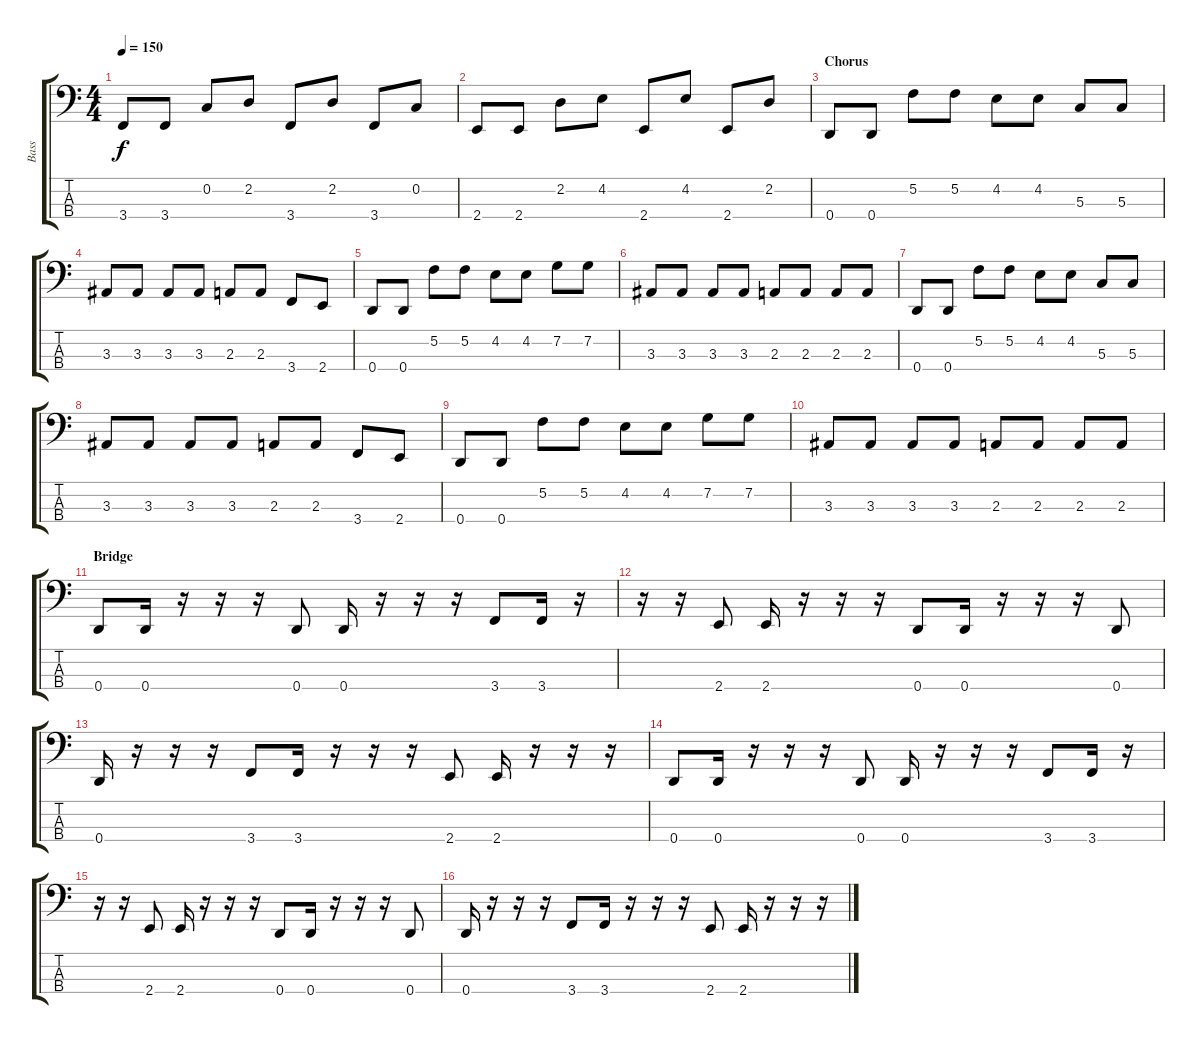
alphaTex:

\track ("Bass" "Bass") {instrument electricbasspick}
\staff {score tabs}
\tuning (F2 C2 G1 D1) {hide}
\ts (4 4)
\tempo 150
\clef f4
\ks c
3.4.8{dy f} 3.4.8 0.2.8 2.2.8 3.4.8 2.2.8 3.4.8 0.2.8 |
2.4.8 2.4.8 2.2.8 4.2.8 2.4.8 4.2.8 2.4.8 2.2.8 |
\section ("" "Chorus")
0.4.8 0.4.8 5.2.8 5.2.8 4.2.8 4.2.8 5.3.8 5.3.8 |
3.3.8 3.3.8 3.3.8 3.3.8 2.3.8 2.3.8 3.4.8 2.4.8 |
0.4.8 0.4.8 5.2.8 5.2.8 4.2.8 4.2.8 7.2.8 7.2.8 |
3.3.8 3.3.8 3.3.8 3.3.8 2.3.8 2.3.8 2.3.8 2.3.8 |
0.4.8 0.4.8 5.2.8 5.2.8 4.2.8 4.2.8 5.3.8 5.3.8 |
3.3.8 3.3.8 3.3.8 3.3.8 2.3.8 2.3.8 3.4.8 2.4.8 |
0.4.8 0.4.8 5.2.8 5.2.8 4.2.8 4.2.8 7.2.8 7.2.8 |
3.3.8 3.3.8 3.3.8 3.3.8 2.3.8 2.3.8 2.3.8 2.3.8 |
\section ("" "Bridge")
0.4.8 0.4.16 r.16 r.16 r.16 0.4.8 0.4.16 r.16 r.16 r.16 3.4.8 3.4.16 r.16 |
r.16 r.16 2.4.8 2.4.16 r.16 r.16 r.16 0.4.8 0.4.16 r.16 r.16 r.16 0.4.8 |
0.4.16 r.16 r.16 r.16 3.4.8 3.4.16 r.16 r.16 r.16 2.4.8 2.4.16 r.16 r.16 r.16 |
0.4.8 0.4.16 r.16 r.16 r.16 0.4.8 0.4.16 r.16 r.16 r.16 3.4.8 3.4.16 r.16 |
r.16 r.16 2.4.8 2.4.16 r.16 r.16 r.16 0.4.8 0.4.16 r.16 r.16 r.16 0.4.8 |
0.4.16 r.16 r.16 r.16 3.4.8 3.4.16 r.16 r.16 r.16 2.4.8 2.4.16 r.16 r.16 r.16
